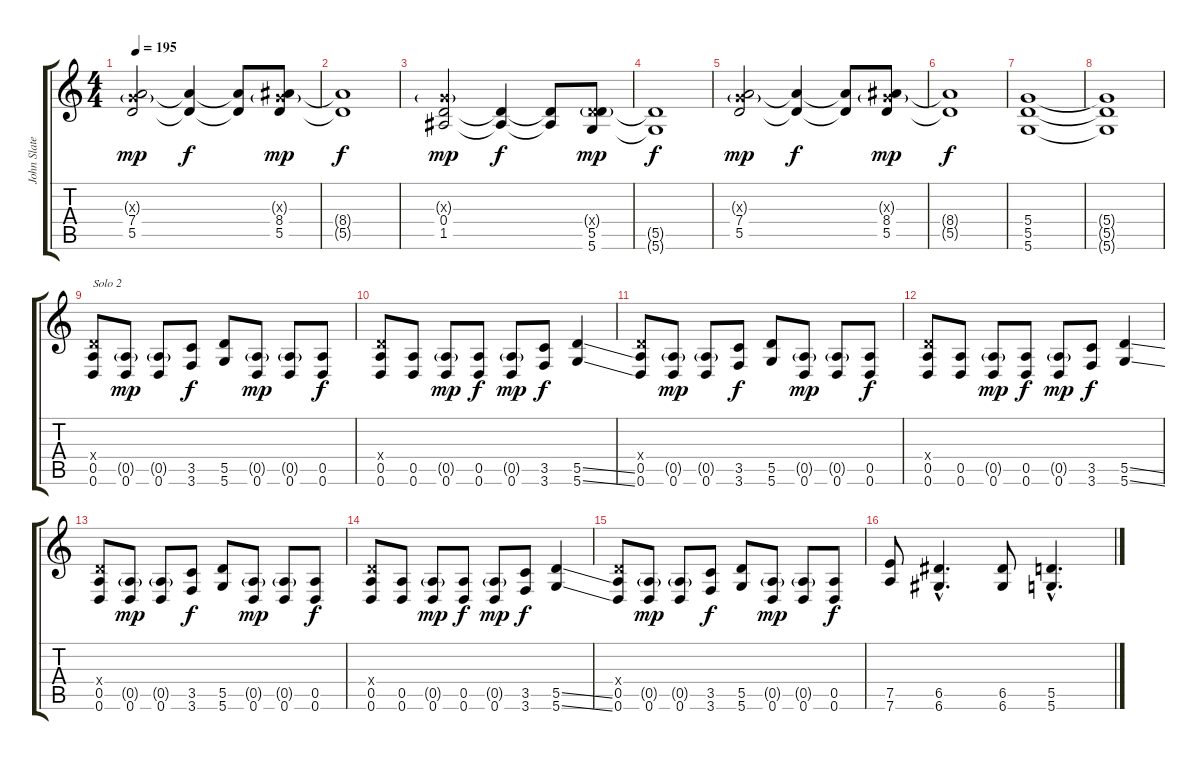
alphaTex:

\track ("John Slater" "John Slate") {instrument distortionguitar}
\staff {score tabs}
\tuning (E4 B3 G3 D3 A2 D2) {hide}
\ts (4 4)
\tempo 195
\clef g2
\ks c
(0.3{g x} 7.4 5.5).2{dy mp} (7.4{t} 5.5{t}).4{dy f} (7.4{t} 5.5{t}).8 (0.3{g x} 8.4 5.5).8{dy mp} |
(8.4{t} 5.5{t}).1{dy f} |
(0.3{g x} 0.4 1.5).2{dy mp} (0.4{t} 1.5{t}).4{dy f} (0.4{t} 1.5{t}).8 (0.4{g x} 5.5 5.6).8{dy mp} |
(5.5{t} 5.6{t}).1{dy f} |
(0.3{g x} 7.4 5.5).2{dy mp} (7.4{t} 5.5{t}).4{dy f} (7.4{t} 5.5{t}).8 (0.3{g x} 8.4 5.5).8{dy mp} |
(8.4{t} 5.5{t}).1{dy f} |
(5.4 5.5 5.6).1 |
(5.4{t} 5.5{t} 5.6{t}).1 |
(0.4{x} 0.5 0.6).8{txt "Solo 2" volume 12} (0.5{g} 0.6).8{dy mp} (0.5{g} 0.6).8 (3.5 3.6).8{dy f} (5.5 5.6).8 (0.5{g} 0.6).8{dy mp} (0.5{g} 0.6).8 (0.5 0.6).8{dy f} |
(0.4{x} 0.5 0.6).8 (0.5 0.6).8 (0.5{g} 0.6).8{dy mp} (0.5 0.6).8{dy f} (0.5{g} 0.6).8{dy mp} (3.5 3.6).8{dy f} (5.5{ss} 5.6{ss}).4 |
(0.4{x} 0.5 0.6).8 (0.5{g} 0.6).8{dy mp} (0.5{g} 0.6).8 (3.5 3.6).8{dy f} (5.5 5.6).8 (0.5{g} 0.6).8{dy mp} (0.5{g} 0.6).8 (0.5 0.6).8{dy f} |
(0.4{x} 0.5 0.6).8 (0.5 0.6).8 (0.5{g} 0.6).8{dy mp} (0.5 0.6).8{dy f} (0.5{g} 0.6).8{dy mp} (3.5 3.6).8{dy f} (5.5{ss} 5.6{ss}).4 |
(0.4{x} 0.5 0.6).8 (0.5{g} 0.6).8{dy mp} (0.5{g} 0.6).8 (3.5 3.6).8{dy f} (5.5 5.6).8 (0.5{g} 0.6).8{dy mp} (0.5{g} 0.6).8 (0.5 0.6).8{dy f} |
(0.4{x} 0.5 0.6).8 (0.5 0.6).8 (0.5{g} 0.6).8{dy mp} (0.5 0.6).8{dy f} (0.5{g} 0.6).8{dy mp} (3.5 3.6).8{dy f} (5.5{ss} 5.6{ss}).4 |
(0.4{x} 0.5 0.6).8 (0.5{g} 0.6).8{dy mp} (0.5{g} 0.6).8 (3.5 3.6).8{dy f} (5.5 5.6).8 (0.5{g} 0.6).8{dy mp} (0.5{g} 0.6).8 (0.5 0.6).8{dy f} |
(7.5 7.6).8 (6.5{hac} 6.6{hac}).4{d} (6.5 6.6).8 (5.5{ss hac} 5.6{ss hac}).4{d}
